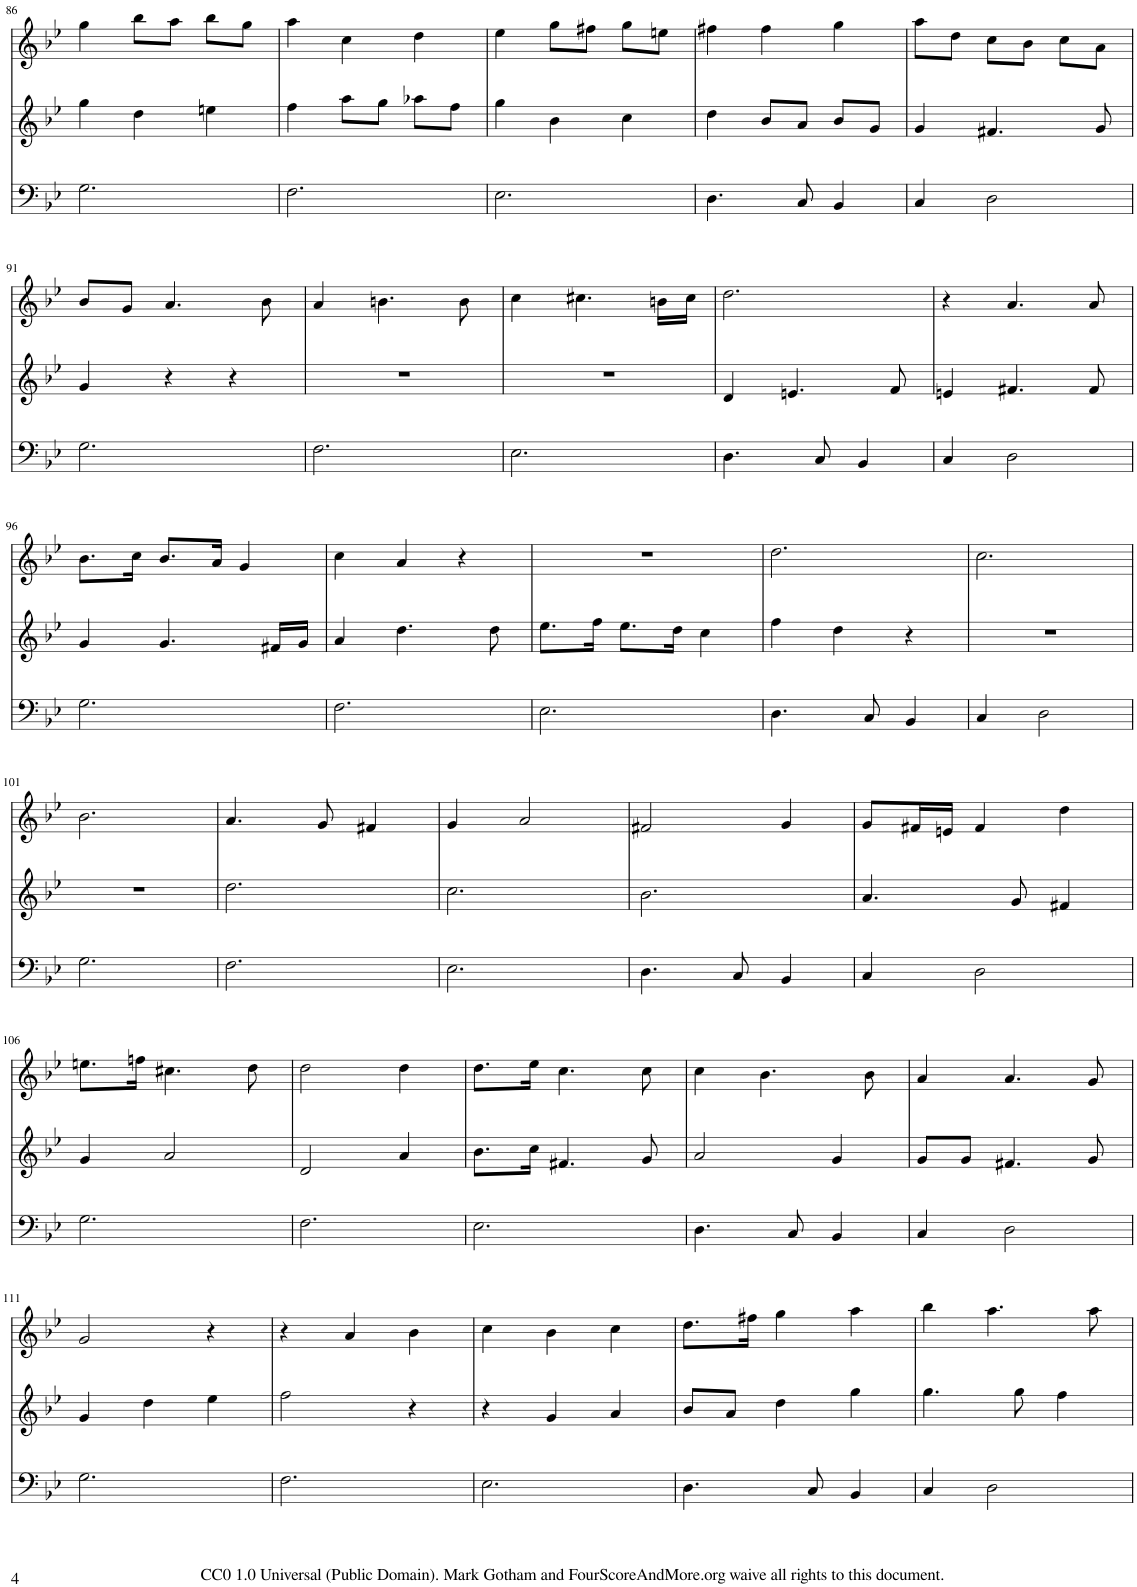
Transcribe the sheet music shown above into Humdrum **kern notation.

**kern	**kern	**kern
*part3	*part2	*part1
*staff3	*staff2	*staff1
*I"Basso Continuo	*I"Violin 2	*I"Violin 1
*	*I'Vln	*I'Vln
!!LO:PB:g=z
*clefF4	*clefG2	*clefG2
*k[b-e-]	*k[b-e-]	*k[b-e-]
*M3/4	*M3/4	*M3/4
=86	=86	=86
2.G\	4gg\	4gg\
.	4dd\	8bb-\L
.	.	8aa\J
.	4een\	8bb-\L
.	.	8gg\J
=87	=87	=87
2.F\	4ff\	4aa\
.	8aa\L	4cc\
.	8gg\J	.
.	8aa-X\L	4dd\
.	8ff\J	.
=88	=88	=88
2.E-\	4gg\	4ee-\
.	4b-\	8gg\L
.	.	8ff#X\J
.	4cc\	8gg\L
.	.	8een\J
=89	=89	=89
4.D\	4dd\	4ff#X\
.	8b-/L	4ff#\
8C/	8a/J	.
4BB-/	8b-/L	4gg\
.	8g/J	.
=90	=90	=90
4C/	4g/	8aa\L
.	.	8dd\J
2D\	4.f#X/	8cc\L
.	.	8b-\J
.	.	8cc\L
.	8g/	8a\J
!!LO:LB:g=z
=91	=91	=91
2.G\	4g/	8b-/L
.	.	8g/J
.	4r	4.a/
.	4r	.
.	.	8b-\
=92	=92	=92
2.F\	2.r	4a/
.	.	4.bn\
.	.	8b\
=93	=93	=93
2.E-\	2.r	4cc\
.	.	4.cc#X\
.	.	16bn\LL
.	.	16cc#\JJ
=94	=94	=94
4.D\	4d/	2.dd\
.	4.en/	.
8C/	.	.
4BB-/	.	.
.	8f/	.
=95	=95	=95
4C/	4en/	4r
2D\	4.f#X/	4.a/
.	8f#/	8a/
!!LO:LB:g=z
=96	=96	=96
2.G\	4g/	8.b-\L
.	.	16cc\Jk
.	4.g/	8.b-/L
.	.	16a/Jk
.	.	4g/
.	16f#X/LL	.
.	16g/JJ	.
=97	=97	=97
2.F\	4a/	4cc\
.	4.dd\	4a/
.	.	4r
.	8dd\	.
=98	=98	=98
2.E-\	8.ee-\L	2.r
.	16ff\Jk	.
.	8.ee-\L	.
.	16dd\Jk	.
.	4cc\	.
=99	=99	=99
4.D\	4ff\	2.dd\
.	4dd\	.
8C/	.	.
4BB-/	4r	.
=100	=100	=100
4C/	2.r	2.cc\
2D\	.	.
!!LO:LB:g=z
=101	=101	=101
2.G\	2.r	2.b-\
=102	=102	=102
2.F\	2.dd\	4.a/
.	.	8g/
.	.	4f#X/
=103	=103	=103
2.E-\	2.cc\	4g/
.	.	2a/
=104	=104	=104
4.D\	2.b-\	2f#X/
8C/	.	.
4BB-/	.	4g/
=105	=105	=105
4C/	4.a/	8g/L
.	.	16f#X/L
.	.	16en/JJ
2D\	.	4f#/
.	8g/	.
.	4f#X/	4dd\
!!LO:LB:g=z
=106	=106	=106
2.G\	4g/	8.een\L
.	.	16ffn\Jk
.	2a/	4.cc#X\
.	.	8dd\
=107	=107	=107
2.F\	2d/	2dd\
.	4a/	4dd\
=108	=108	=108
2.E-\	8.b-\L	8.dd\L
.	16cc\Jk	16ee-\Jk
.	4.f#X/	4.cc\
.	8g/	8cc\
=109	=109	=109
4.D\	2a/	4cc\
.	.	4.b-\
8C/	.	.
4BB-/	4g/	.
.	.	8b-\
=110	=110	=110
4C/	8g/L	4a/
.	8g/J	.
2D\	4.f#X/	4.a/
.	8g/	8g/
!!LO:LB:g=z
=111	=111	=111
2.G\	4g/	2g/
.	4dd\	.
.	4ee-\	4r
=112	=112	=112
2.F\	2ff\	4r
.	.	4a/
.	4r	4b-\
=113	=113	=113
2.E-\	4r	4cc\
.	4g/	4b-\
.	4a/	4cc\
=114	=114	=114
4.D\	8b-/L	8.dd\L
.	8a/J	.
.	.	16ff#X\Jk
.	4dd\	4gg\
8C/	.	.
4BB-/	4gg\	4aa\
=115	=115	=115
4C/	4.gg\	4bb-\
2D\	.	4.aa\
.	8gg\	.
.	4ff\	.
.	.	8aa\
=	=	=
*-	*-	*-
